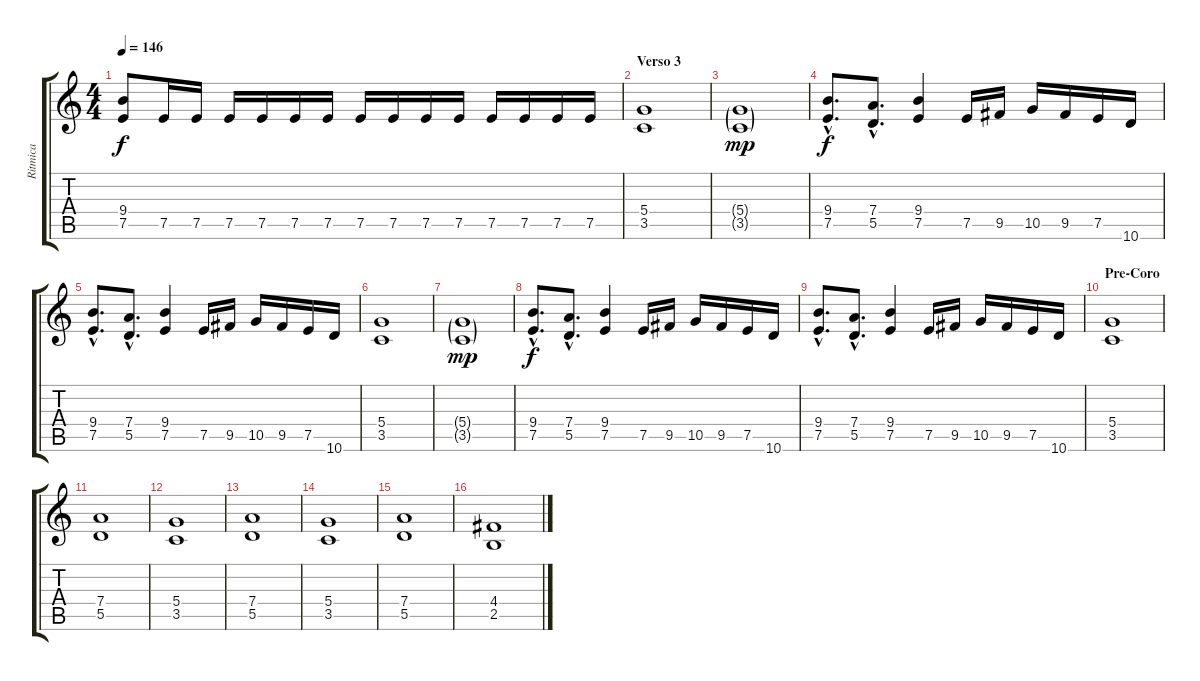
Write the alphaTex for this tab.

\track ("Ritmica" "Ritmica") {instrument distortionguitar}
\staff {score tabs}
\tuning (E4 B3 G3 D3 A2 E2) {hide}
\ts (4 4)
\tempo 146
\clef g2
\ks c
(9.4 7.5).8{dy f} 7.5.16 7.5.16 7.5.16 7.5.16 7.5.16 7.5.16 7.5.16 7.5.16 7.5.16 7.5.16 7.5.16 7.5.16 7.5.16 7.5.16 |
\section ("" "Verso 3")
(5.4 3.5).1 |
(5.4{g} 3.5{g}).1{dy mp} |
(9.4{hac} 7.5{hac}).8{d dy f} (7.4{hac} 5.5{hac}).8{d} (9.4 7.5).4 7.5.16 9.5.16 10.5.16 9.5.16 7.5.16 10.6.16 |
(9.4{hac} 7.5{hac}).8{d} (7.4{hac} 5.5{hac}).8{d} (9.4 7.5).4 7.5.16 9.5.16 10.5.16 9.5.16 7.5.16 10.6.16 |
(5.4 3.5).1 |
(5.4{g} 3.5{g}).1{dy mp} |
(9.4{hac} 7.5{hac}).8{d dy f} (7.4{hac} 5.5{hac}).8{d} (9.4 7.5).4 7.5.16 9.5.16 10.5.16 9.5.16 7.5.16 10.6.16 |
(9.4{hac} 7.5{hac}).8{d} (7.4{hac} 5.5{hac}).8{d} (9.4 7.5).4 7.5.16 9.5.16 10.5.16 9.5.16 7.5.16 10.6.16 |
\section ("" "Pre-Coro")
(5.4 3.5).1 |
(7.4 5.5).1 |
(5.4 3.5).1 |
(7.4 5.5).1 |
(5.4 3.5).1 |
(7.4 5.5).1 |
(4.4 2.5).1
